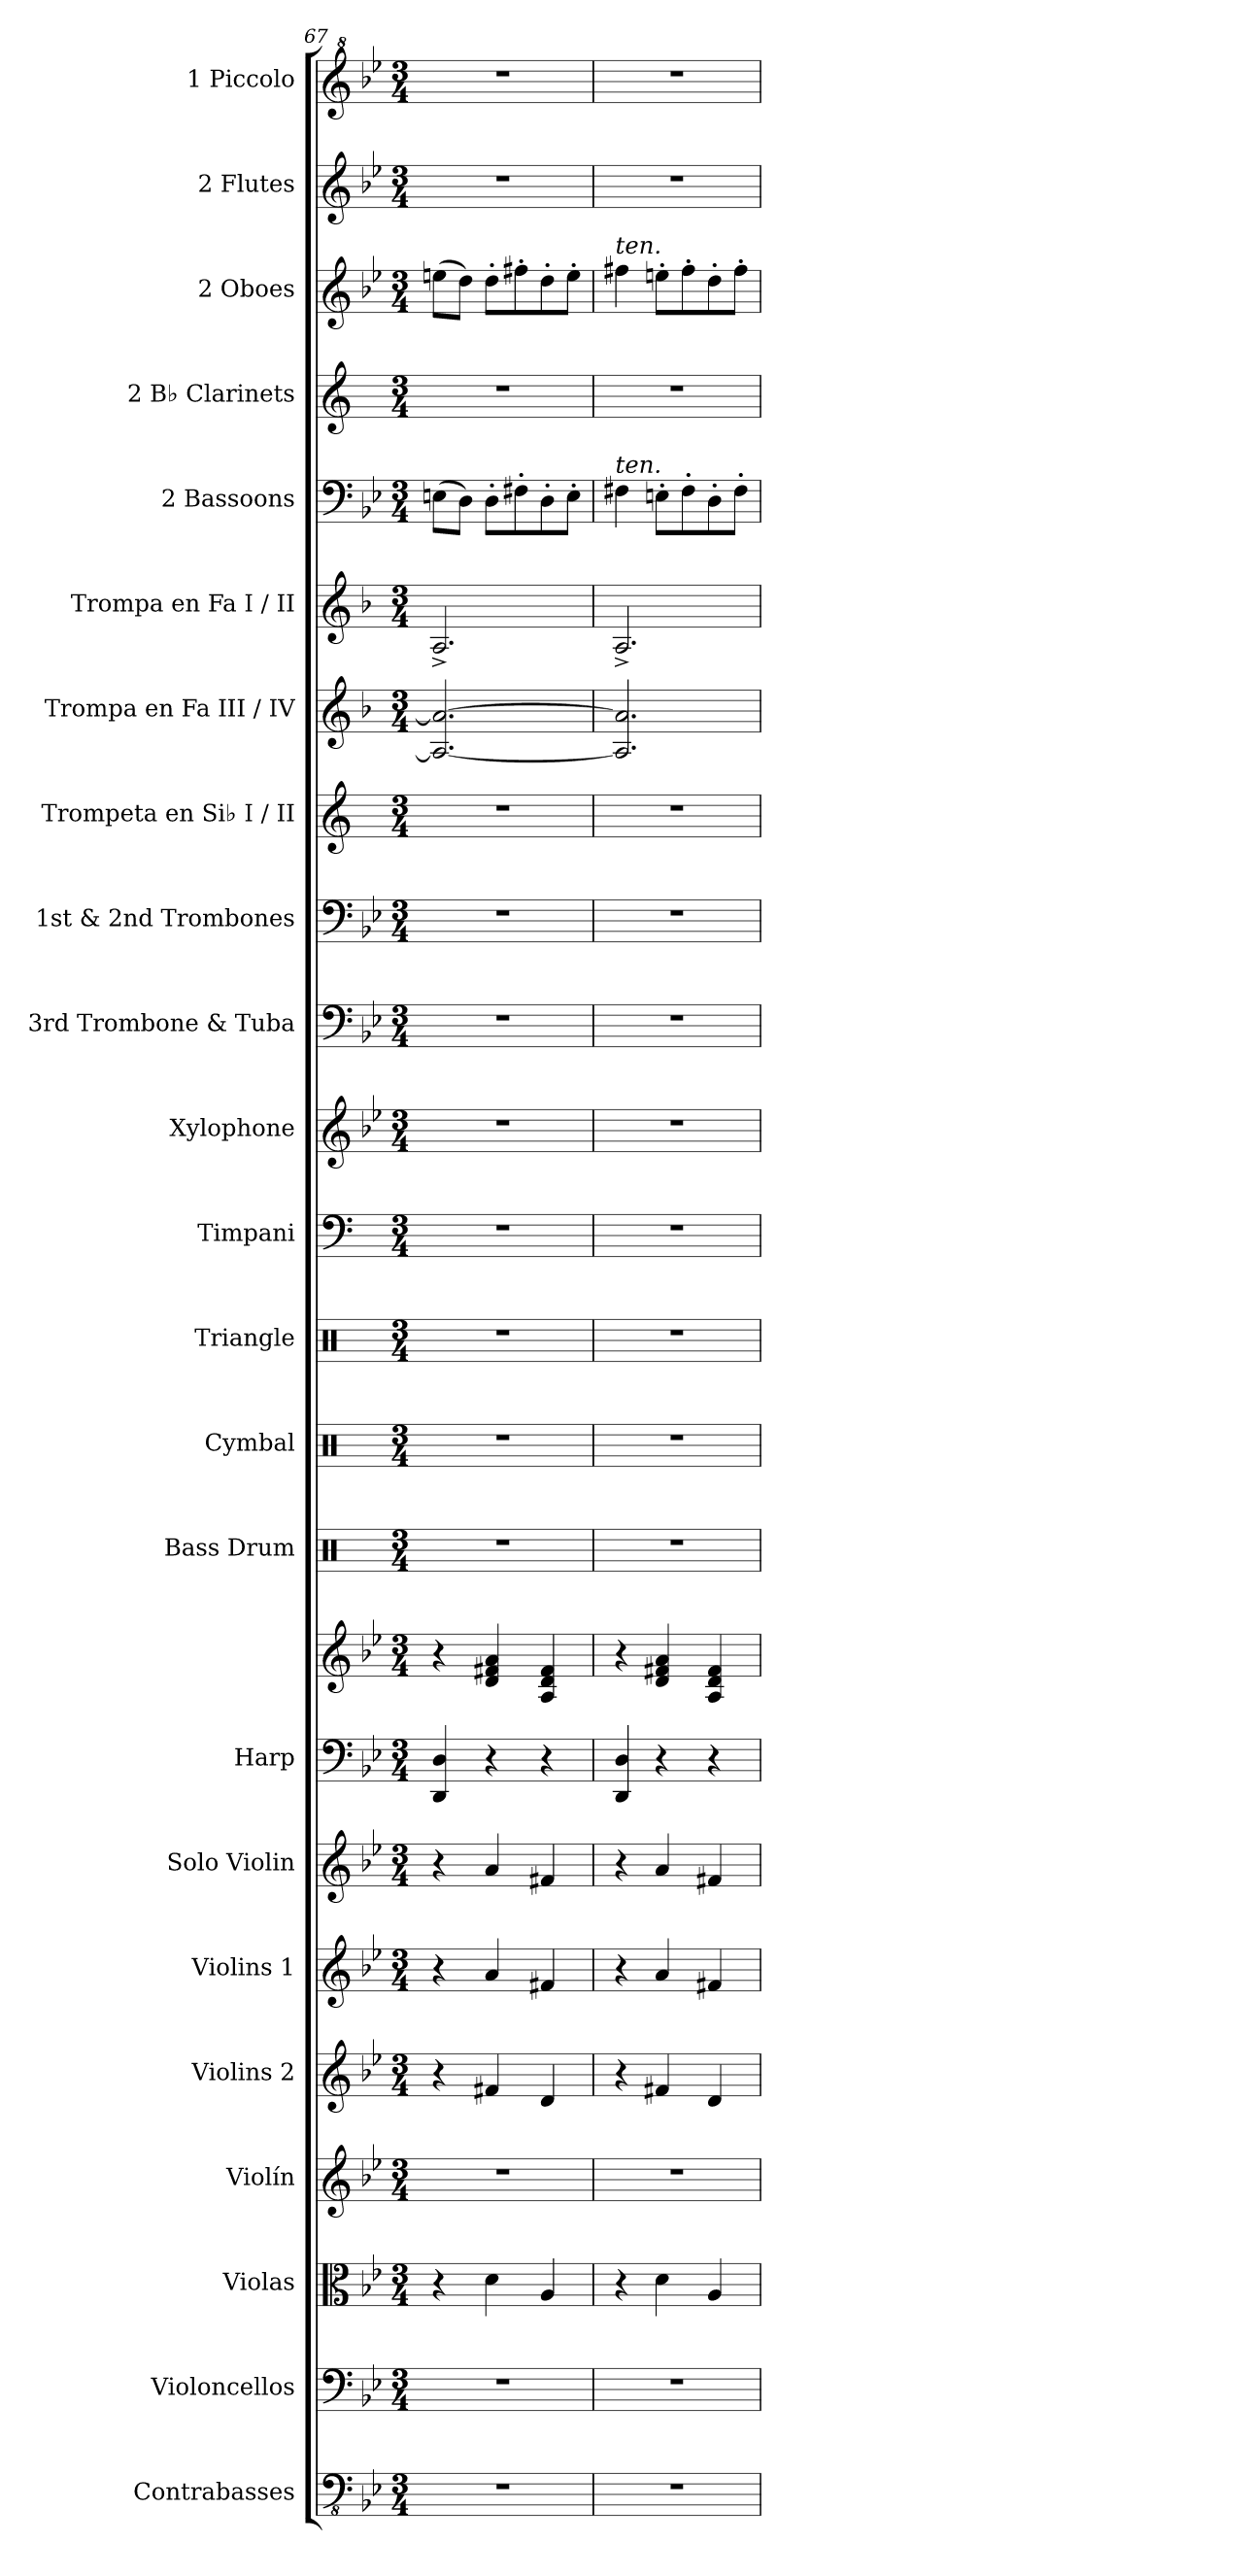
**kern	**kern	**kern	**kern	**kern	**kern	**kern	**kern	**kern	**kern	**kern	**kern	**kern	**kern	**kern	**kern	**kern	**kern	**kern	**kern	**kern	**kern	**kern	**kern
*part23	*part22	*part21	*part20	*part19	*part18	*part17	*part16	*part16	*part15	*part14	*part13	*part12	*part11	*part10	*part9	*part8	*part7	*part6	*part5	*part4	*part3	*part2	*part1
*staff24	*staff23	*staff22	*staff21	*staff20	*staff19	*staff18	*staff17	*staff16	*staff15	*staff14	*staff13	*staff12	*staff11	*staff10	*staff9	*staff8	*staff7	*staff6	*staff5	*staff4	*staff3	*staff2	*staff1
*I"Contrabasses	*I"Violoncellos	*I"Violas	*I"Violín	*I"Violins 2	*I"Violins 1	*I"Solo Violin	*I"Harp	*	*I"Bass Drum	*I"Cymbal	*I"Triangle	*I"Timpani	*I"Xylophone	*I"3rd Trombone     &amp; Tuba	*I"1st &amp; 2nd Trombones	*I"Trompeta en Si♭  I / II	*I"Trompa en Fa   III / IV	*I"Trompa en Fa I / II	*I"2 Bassoons	*I"2 B♭ Clarinets	*I"2 Oboes	*I"2 Flutes	*I"1 Piccolo
*I'Cbs.	*I'Vlcs.	*I'Vlas.	*I'Vln.	*I'Vlns. 2	*I'Vlns. 1	*I'S. Vln.	*I'Hrp.	*	*I'B. Dr.	*I'Cym.	*I'Trgl.	*I'Timp.	*I'Xyl.	*I'3rd Trb. &amp; Tba.	*I'1st &amp; 2nd    Trbs.	*I'Tpt. Si♭  I / II	*I'Trmp. Fa   III / IV	*I'Trmp. Fa I / II	*I'2 Bsns.	*I'2 B♭ Cls.	*I'2 Obs.	*I'2 Fls.	*I'1 Picc.
*clefFv4	*clefF4	*clefC3	*clefG2	*clefG2	*clefG2	*clefG2	*clefF4	*clefG2	*clefX	*clefX	*clefX	*clefF4	*clefG2	*clefF4	*clefF4	*clefG2	*clefG2	*clefG2	*clefF4	*clefG2	*clefG2	*clefG2	*clefG^2
*	*	*	*	*	*	*	*	*	*	*	*	*	*ITrd-7c-12	*	*	*ITrd1c2	*ITrd4c7	*ITrd4c7	*	*ITrd1c2	*	*	*ITrd-7c-12
*k[b-e-]	*k[b-e-]	*k[b-e-]	*k[b-e-]	*k[b-e-]	*k[b-e-]	*k[b-e-]	*k[b-e-]	*k[b-e-]	*k[]	*k[]	*k[]	*k[]	*k[b-e-]	*k[b-e-]	*k[b-e-]	*k[b-e-]	*k[b-e-]	*k[b-e-]	*k[b-e-]	*k[b-e-]	*k[b-e-]	*k[b-e-]	*k[b-e-]
*M3/4	*M3/4	*M3/4	*M3/4	*M3/4	*M3/4	*M3/4	*M3/4	*M3/4	*M3/4	*M3/4	*M3/4	*M3/4	*M3/4	*M3/4	*M3/4	*M3/4	*M3/4	*M3/4	*M3/4	*M3/4	*M3/4	*M3/4	*M3/4
=67	=67	=67	=67	=67	=67	=67	=67	=67	=67	=67	=67	=67	=67	=67	=67	=67	=67	=67	=67	=67	=67	=67	=67
2.r	2.r	4r	2.r	4r	4r	4r	4DD/ 4D/	4r	2.r	2.r	2.r	2.r	2.r	2.r	2.r	2.r	2.D/_ 2.d/_	2.D^/	(>8En\L	2.r	(>8een\L	2.r	2.r
.	.	.	.	.	.	.	.	.	.	.	.	.	.	.	.	.	.	.	8D\J)	.	8dd\J)	.	.
.	.	4d\	.	4f#X/	4a/	4a/	4r	4d/ 4f#X/ 4a/	.	.	.	.	.	.	.	.	.	.	8D'\L	.	8dd'\L	.	.
.	.	.	.	.	.	.	.	.	.	.	.	.	.	.	.	.	.	.	8F#X'\	.	8ff#X'\	.	.
.	.	4A/	.	4d/	4f#X/	4f#X/	4r	4A/ 4d/ 4f#/	.	.	.	.	.	.	.	.	.	.	8D'\	.	8dd'\	.	.
.	.	.	.	.	.	.	.	.	.	.	.	.	.	.	.	.	.	.	8E'\J	.	8ee'\J	.	.
=68	=68	=68	=68	=68	=68	=68	=68	=68	=68	=68	=68	=68	=68	=68	=68	=68	=68	=68	=68	=68	=68	=68	=68
!	!	!	!	!	!	!	!	!	!	!	!	!	!	!	!	!	!	!	!	!	!LO:TX:a:i:t=ten.	!	!
!	!	!	!	!	!	!	!	!	!	!	!	!	!	!	!	!	!	!	!LO:TX:a:i:t=ten.	!	!	!	!
2.r	2.r	4r	2.r	4r	4r	4r	4DD/ 4D/	4r	2.r	2.r	2.r	2.r	2.r	2.r	2.r	2.r	2.D/] 2.d/]	2.D^/	4F#X\	2.r	4ff#X\	2.r	2.r
.	.	4d\	.	4f#X/	4a/	4a/	4r	4d/ 4f#X/ 4a/	.	.	.	.	.	.	.	.	.	.	8En'\L	.	8een'\L	.	.
.	.	.	.	.	.	.	.	.	.	.	.	.	.	.	.	.	.	.	8F#'\	.	8ff#'\	.	.
.	.	4A/	.	4d/	4f#X/	4f#X/	4r	4A/ 4d/ 4f#/	.	.	.	.	.	.	.	.	.	.	8D'\	.	8dd'\	.	.
.	.	.	.	.	.	.	.	.	.	.	.	.	.	.	.	.	.	.	8F#'\J	.	8ff#'\J	.	.
=	=	=	=	=	=	=	=	=	=	=	=	=	=	=	=	=	=	=	=	=	=	=	=
*-	*-	*-	*-	*-	*-	*-	*-	*-	*-	*-	*-	*-	*-	*-	*-	*-	*-	*-	*-	*-	*-	*-	*-
